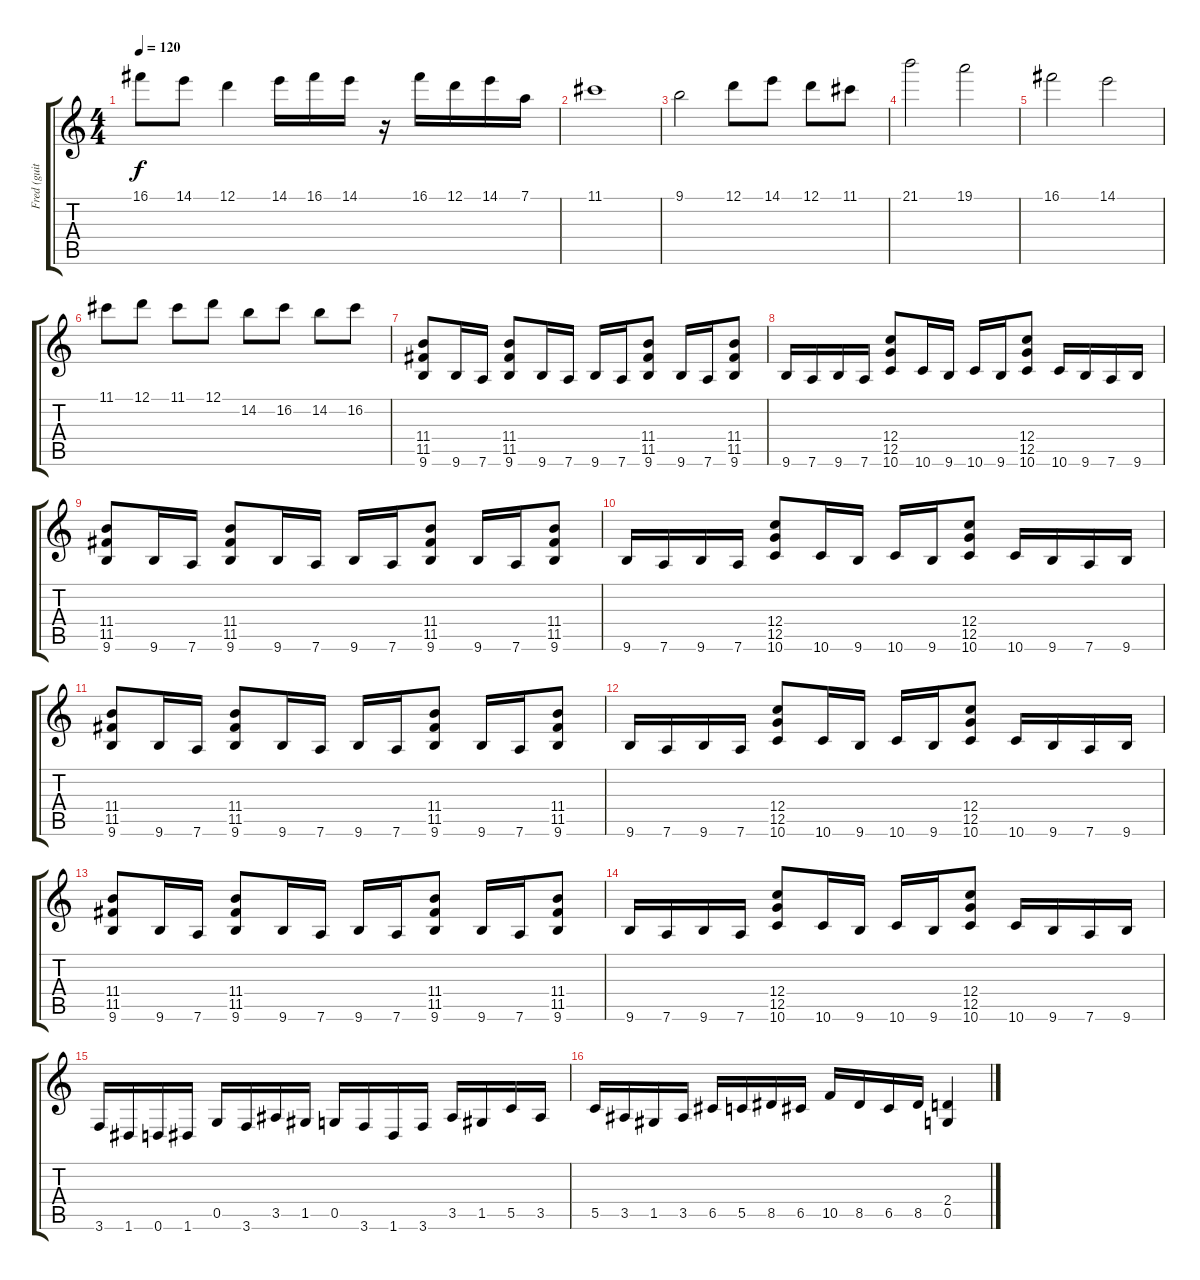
\track ("Fred (guitar II)" "Fred (guit") {instrument overdrivenguitar}
\staff {score tabs}
\tuning (D4 A3 F3 C3 G2 D2) {hide}
\ts (4 4)
\tempo 120
\clef g2
\ks c
16.1.8{dy f} 14.1.8 12.1.4 14.1.16 16.1.16 14.1.16 r.16 16.1.16 12.1.16 14.1.16 7.1.16 |
11.1.1 |
9.1.2 12.1.8 14.1.8 12.1.8 11.1.8 |
21.1.2 19.1.2 |
16.1.2 14.1.2 |
11.1.8 12.1.8 11.1.8 12.1.8 14.2.8 16.2.8 14.2.8 16.2.8 |
(11.4 11.5 9.6).8{instrument distortionguitar} 9.6.16 7.6.16 (11.4 11.5 9.6).8 9.6.16 7.6.16 9.6.16 7.6.16 (11.4 11.5 9.6).8 9.6.16 7.6.16 (11.4 11.5 9.6).8 |
9.6.16 7.6.16 9.6.16 7.6.16 (12.4 12.5 10.6).8 10.6.16 9.6.16 10.6.16 9.6.16 (12.4 12.5 10.6).8 10.6.16 9.6.16 7.6.16 9.6.16 |
(11.4 11.5 9.6).8 9.6.16 7.6.16 (11.4 11.5 9.6).8 9.6.16 7.6.16 9.6.16 7.6.16 (11.4 11.5 9.6).8 9.6.16 7.6.16 (11.4 11.5 9.6).8 |
9.6.16 7.6.16 9.6.16 7.6.16 (12.4 12.5 10.6).8 10.6.16 9.6.16 10.6.16 9.6.16 (12.4 12.5 10.6).8 10.6.16 9.6.16 7.6.16 9.6.16 |
(11.4 11.5 9.6).8 9.6.16 7.6.16 (11.4 11.5 9.6).8 9.6.16 7.6.16 9.6.16 7.6.16 (11.4 11.5 9.6).8 9.6.16 7.6.16 (11.4 11.5 9.6).8 |
9.6.16 7.6.16 9.6.16 7.6.16 (12.4 12.5 10.6).8 10.6.16 9.6.16 10.6.16 9.6.16 (12.4 12.5 10.6).8 10.6.16 9.6.16 7.6.16 9.6.16 |
(11.4 11.5 9.6).8 9.6.16 7.6.16 (11.4 11.5 9.6).8 9.6.16 7.6.16 9.6.16 7.6.16 (11.4 11.5 9.6).8 9.6.16 7.6.16 (11.4 11.5 9.6).8 |
9.6.16 7.6.16 9.6.16 7.6.16 (12.4 12.5 10.6).8 10.6.16 9.6.16 10.6.16 9.6.16 (12.4 12.5 10.6).8 10.6.16 9.6.16 7.6.16 9.6.16 |
3.6.16 1.6.16 0.6.16 1.6.16 0.5.16 3.6.16 3.5.16 1.5.16 0.5.16 3.6.16 1.6.16 3.6.16 3.5.16 1.5.16 5.5.16 3.5.16 |
5.5.16 3.5.16 1.5.16 3.5.16 6.5.16 5.5.16 8.5.16 6.5.16 10.5.16 8.5.16 6.5.16 8.5.16 (2.4 0.5).4
